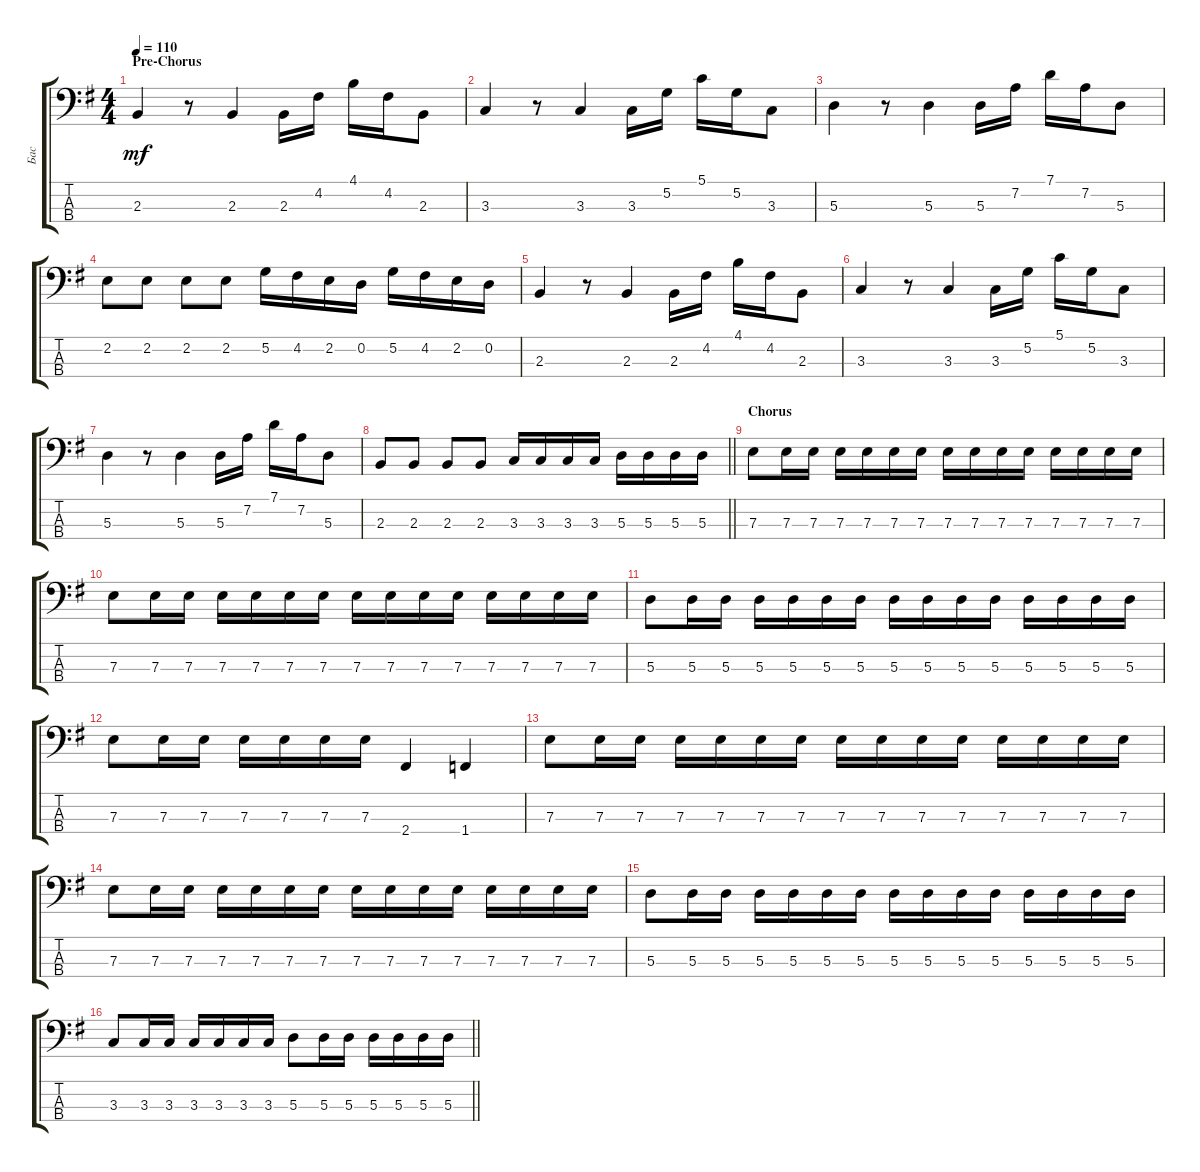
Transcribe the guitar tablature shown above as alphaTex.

\track ("Бас" "Бас") {instrument electricbassfinger}
\staff {score tabs}
\tuning (G2 D2 A1 E1) {hide}
\ts (4 4)
\section ("" "Pre-Chorus")
\tempo 110
\clef f4
\ks eminor
2.3.4{dy mf} r.8 2.3.4 2.3.16 4.2.16 4.1.16 4.2.16 2.3.8 |
3.3.4 r.8 3.3.4 3.3.16 5.2.16 5.1.16 5.2.16 3.3.8 |
5.3.4 r.8 5.3.4 5.3.16 7.2.16 7.1.16 7.2.16 5.3.8 |
2.2.8 2.2.8 2.2.8 2.2.8 5.2.16 4.2.16 2.2.16 0.2.16 5.2.16 4.2.16 2.2.16 0.2.16 |
2.3.4 r.8 2.3.4 2.3.16 4.2.16 4.1.16 4.2.16 2.3.8 |
3.3.4 r.8 3.3.4 3.3.16 5.2.16 5.1.16 5.2.16 3.3.8 |
5.3.4 r.8 5.3.4 5.3.16 7.2.16 7.1.16 7.2.16 5.3.8 |
\barLineRight lightlight
2.3.8 2.3.8 2.3.8 2.3.8 3.3.16 3.3.16 3.3.16 3.3.16 5.3.16 5.3.16 5.3.16 5.3.16 |
\section ("" "Chorus")
7.3.8 7.3.16 7.3.16 7.3.16 7.3.16 7.3.16 7.3.16 7.3.16 7.3.16 7.3.16 7.3.16 7.3.16 7.3.16 7.3.16 7.3.16 |
7.3.8 7.3.16 7.3.16 7.3.16 7.3.16 7.3.16 7.3.16 7.3.16 7.3.16 7.3.16 7.3.16 7.3.16 7.3.16 7.3.16 7.3.16 |
5.3.8 5.3.16 5.3.16 5.3.16 5.3.16 5.3.16 5.3.16 5.3.16 5.3.16 5.3.16 5.3.16 5.3.16 5.3.16 5.3.16 5.3.16 |
7.3.8 7.3.16 7.3.16 7.3.16 7.3.16 7.3.16 7.3.16 2.4.4 1.4.4 |
7.3.8 7.3.16 7.3.16 7.3.16 7.3.16 7.3.16 7.3.16 7.3.16 7.3.16 7.3.16 7.3.16 7.3.16 7.3.16 7.3.16 7.3.16 |
7.3.8 7.3.16 7.3.16 7.3.16 7.3.16 7.3.16 7.3.16 7.3.16 7.3.16 7.3.16 7.3.16 7.3.16 7.3.16 7.3.16 7.3.16 |
5.3.8 5.3.16 5.3.16 5.3.16 5.3.16 5.3.16 5.3.16 5.3.16 5.3.16 5.3.16 5.3.16 5.3.16 5.3.16 5.3.16 5.3.16 |
\barLineRight lightlight
3.3.8 3.3.16 3.3.16 3.3.16 3.3.16 3.3.16 3.3.16 5.3.8 5.3.16 5.3.16 5.3.16 5.3.16 5.3.16 5.3.16
